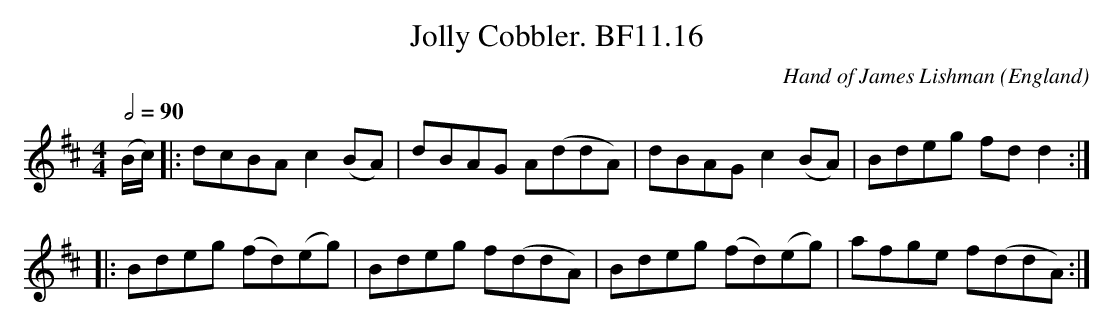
X:1
T:Jolly Cobbler. BF11.16
C:Hand of James Lishman
M:4/4
O:England
Q:1/2=90
K:D
(B/c/)|:dcBAc2(BA)|dBAG A(ddA)|dBAGc2(BA)|Bdeg fdd2:|!
|:Bdeg (fd)(eg)|Bdeg f(ddA)|Bdeg (fd)(eg)|afge f(ddA):|
